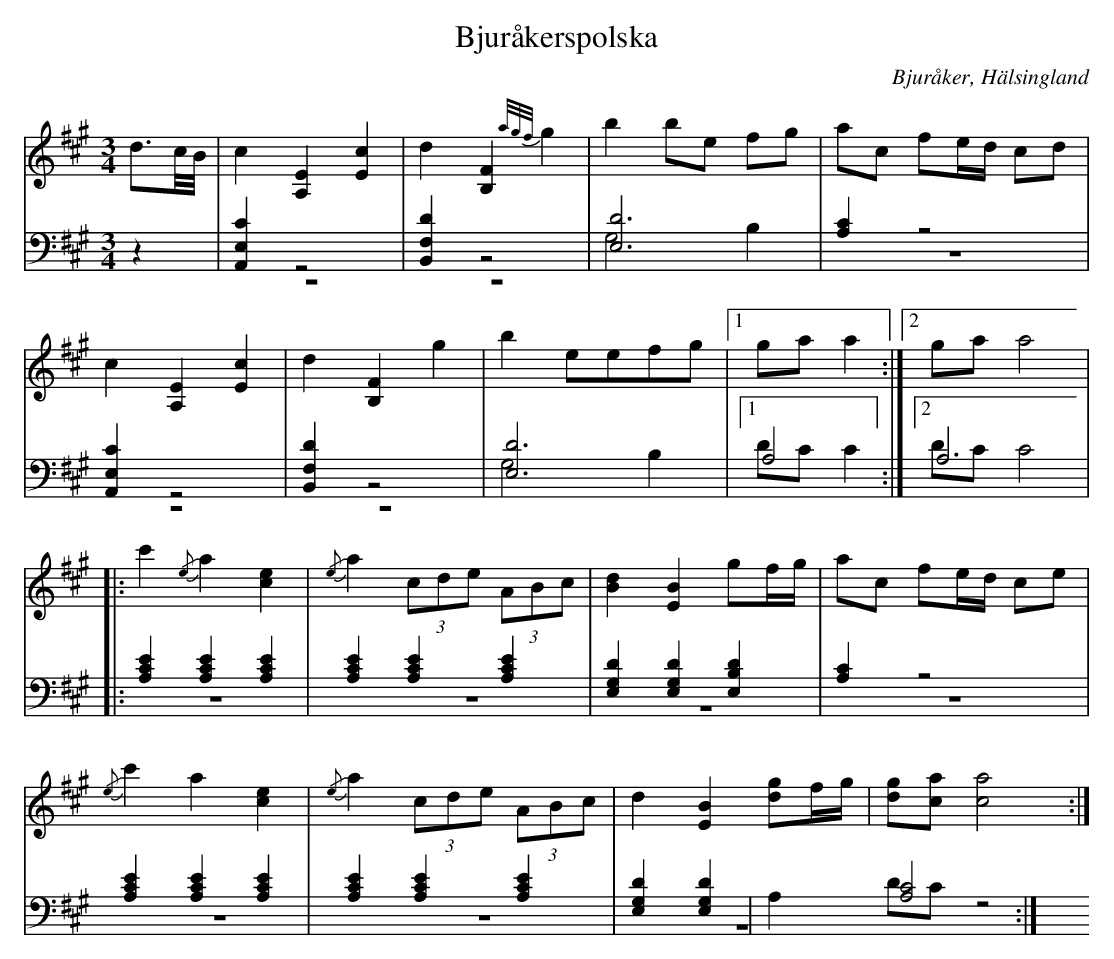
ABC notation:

X:1
T: Bjuråkerspolska
O: Bjuråker, Hälsingland
M: 3/4
L: 1/8
K: A
V:1
V:2
V:3 merge
V:1
d>c/B//|c2 [A,2E2] [E2c2]|d2 [B,2F2] {a/g/f/}g2|b2 be fg|ac fe/d/ cd|
c2 [A,2E2] [E2c2]|d2 [B,2F2] g2|b2 eefg|1 ga a2:|2 ga a4|
|:c'2 {/e}a2 [c2e2]|{/e}a2 (3cde (3ABc|[B2d2] [E2B2] gf/g/|ac fe/d/ ce|
{/e}c'2 a2 [c2e2]|{/e}a2 (3cde (3ABc|d2 [E2B2] [dg]f/g/|[dg][ca] [c4a4]:|
V:2 clef=bass
z2|[A,,2E,2C2] z4|[B,,2F,2D2] z4|[E,6D6]|[A,2C2] z4|
[A,,2E,2C2] z4|[B,,2F,2D2] z4|[E,6D6]|1 A,4:|2 A,6|
|:[A,2C2E2] [A,2C2E2] [A,2C2E2]|[A,2C2E2] [A,2C2E2] [A,2C2E2]|[E,2G,2D2] [E,2G,2D2] [E,2B,2D2]|[A,2C2] z4|
[A,2C2E2] [A,2C2E2] [A,2C2E2]|[A,2C2E2] [A,2C2E2] [A,2C2E2]|[E,2G,2D2] [E,2G,2D2] |A,2 [A,4C4]:|
V:3  clef=bass
z2|z6|z6|G,4 B,2|z6|
z6|z6|G,4 B,2|1 DC C2:|2 DC C4|
|:z6|z6|z6|z6|
z6|z6|z6|DC z4:|
